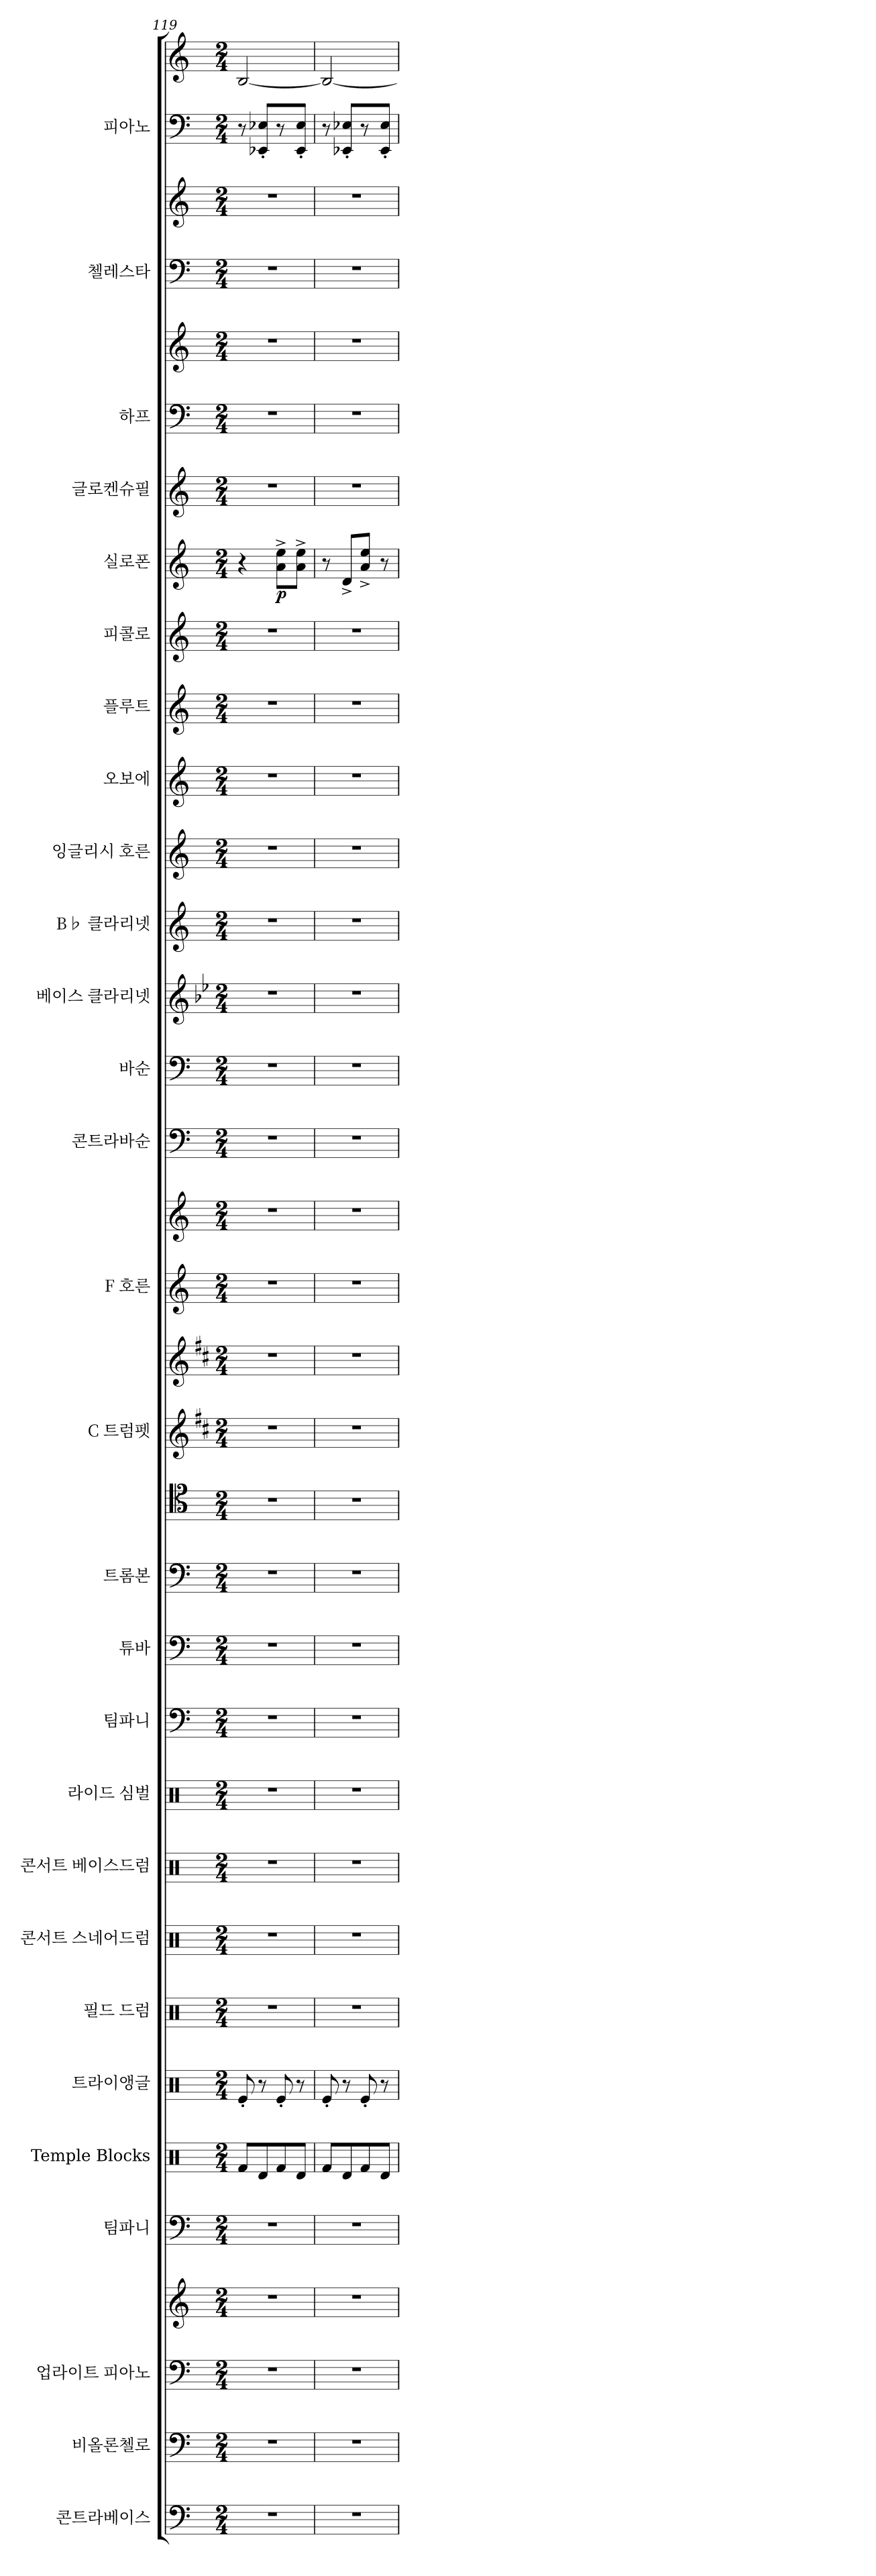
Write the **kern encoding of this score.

**kern	**kern	**kern	**kern	**kern	**kern	**kern	**kern	**kern	**kern	**kern	**kern	**kern	**kern	**kern	**kern	**kern	**kern	**kern	**kern	**kern	**kern	**kern	**kern	**kern	**kern	**kern	**kern	**dynam	**kern	**kern	**kern	**kern	**kern	**kern	**kern
*part28	*part27	*part26	*part26	*part25	*part24	*part23	*part22	*part21	*part20	*part19	*part18	*part17	*part16	*part16	*part15	*part15	*part14	*part14	*part13	*part12	*part11	*part10	*part9	*part8	*part7	*part6	*part5	*part5	*part4	*part3	*part3	*part2	*part2	*part1	*part1
*staff35	*staff34	*staff33	*staff32	*staff31	*staff30	*staff29	*staff28	*staff27	*staff26	*staff25	*staff24	*staff23	*staff22	*staff21	*staff20	*staff19	*staff18	*staff17	*staff16	*staff15	*staff14	*staff13	*staff12	*staff11	*staff10	*staff9	*staff8	*staff8	*staff7	*staff6	*staff5	*staff4	*staff3	*staff2	*staff1
*I"콘트라베이스	*I"비올론첼로	*I"업라이트 피아노	*	*I"팀파니	*I"Temple Blocks	*I"트라이앵글	*I"필드 드럼	*I"콘서트 스네어드럼	*I"콘서트 베이스드럼	*I"라이드 심벌	*I"팀파니	*I"튜바	*I"트롬본	*	*I"C 트럼펫	*	*I"F 호른	*	*I"콘트라바순	*I"바순	*I"베이스 클라리넷	*I"B♭ 클라리넷	*I"잉글리시 호른	*I"오보에	*I"플루트	*I"피콜로	*I"실로폰	*	*I"글로켄슈필	*I"하프	*	*I"첼레스타	*	*I"피아노	*
*	*	*	*	*	*I'Tmp. Bl.	*	*	*	*	*	*	*	*	*	*	*	*	*	*	*	*	*	*	*	*	*	*	*	*	*	*	*	*	*	*
*clefF4	*clefF4	*clefF4	*clefG2	*clefF4	*clefX	*clefX	*clefX	*clefX	*clefX	*clefX	*clefF4	*clefF4	*clefF4	*clefC4	*clefG2	*clefG2	*clefG2	*clefG2	*clefF4	*clefF4	*clefG2	*clefG2	*clefG2	*clefG2	*clefG2	*clefG2	*clefG2	*	*clefG2	*clefF4	*clefG2	*clefF4	*clefG2	*clefF4	*clefG2
*ITrd7c12	*	*	*	*	*	*	*	*	*	*	*	*	*	*	*ITrd1c2	*ITrd1c2	*ITrd4c7	*ITrd4c7	*ITrd7c12	*	*ITrd8c14	*ITrd1c2	*ITrd4c7	*	*	*ITrd-7c-12	*ITrd-7c-12	*	*ITrd-14c-24	*	*	*ITrd-7c-12	*ITrd-7c-12	*	*
*k[]	*k[]	*k[]	*k[]	*k[]	*k[]	*k[]	*k[]	*k[]	*k[]	*k[]	*k[]	*k[]	*k[]	*k[]	*k[]	*k[]	*k[b-]	*k[b-]	*k[]	*k[]	*k[b-e-]	*k[b-e-]	*k[b-]	*k[]	*k[]	*k[]	*k[]	*	*k[]	*k[]	*k[]	*k[]	*k[]	*k[]	*k[]
*M2/4	*M2/4	*M2/4	*M2/4	*M2/4	*M2/4	*M2/4	*M2/4	*M2/4	*M2/4	*M2/4	*M2/4	*M2/4	*M2/4	*M2/4	*M2/4	*M2/4	*M2/4	*M2/4	*M2/4	*M2/4	*M2/4	*M2/4	*M2/4	*M2/4	*M2/4	*M2/4	*M2/4	*	*M2/4	*M2/4	*M2/4	*M2/4	*M2/4	*M2/4	*M2/4
=119	=119	=119	=119	=119	=119	=119	=119	=119	=119	=119	=119	=119	=119	=119	=119	=119	=119	=119	=119	=119	=119	=119	=119	=119	=119	=119	=119	=119	=119	=119	=119	=119	=119	=119	=119
2r	2r	2r	2r	2r	8Rf/L	8Re'/	2r	2r	2r	2r	2r	2r	2r	2r	2r	2r	2r	2r	2r	2r	2r	2r	2r	2r	2r	2r	4r	.	2r	2r	2r	2r	2r	8r	[2B/
.	.	.	.	.	8Rd/	8r	.	.	.	.	.	.	.	.	.	.	.	.	.	.	.	.	.	.	.	.	.	.	.	.	.	.	.	8EE-X/' 8E-X/'L	.
!	!	!	!	!	!	!	!	!	!	!	!	!	!	!	!	!	!	!	!	!	!	!	!	!	!	!	!	!LO:DY:b	!	!	!	!	!	!	!
.	.	.	.	.	8Rf/	8Re'/	.	.	.	.	.	.	.	.	.	.	.	.	.	.	.	.	.	.	.	.	8aa\^ 8eee\^L	p	.	.	.	.	.	8r	.
.	.	.	.	.	8Rd/J	8r	.	.	.	.	.	.	.	.	.	.	.	.	.	.	.	.	.	.	.	.	8aa\^ 8eee\^J	.	.	.	.	.	.	8EE-/' 8E-/'J	.
=120	=120	=120	=120	=120	=120	=120	=120	=120	=120	=120	=120	=120	=120	=120	=120	=120	=120	=120	=120	=120	=120	=120	=120	=120	=120	=120	=120	=120	=120	=120	=120	=120	=120	=120	=120
2r	2r	2r	2r	2r	8Rf/L	8Re'/	2r	2r	2r	2r	2r	2r	2r	2r	2r	2r	2r	2r	2r	2r	2r	2r	2r	2r	2r	2r	8r	.	2r	2r	2r	2r	2r	8r	2B/_
.	.	.	.	.	8Rd/	8r	.	.	.	.	.	.	.	.	.	.	.	.	.	.	.	.	.	.	.	.	8dd^/L	.	.	.	.	.	.	8EE-X/' 8E-X/'L	.
.	.	.	.	.	8Rf/	8Re'/	.	.	.	.	.	.	.	.	.	.	.	.	.	.	.	.	.	.	.	.	8aa/^ 8eee/^J	.	.	.	.	.	.	8r	.
.	.	.	.	.	8Rd/J	8r	.	.	.	.	.	.	.	.	.	.	.	.	.	.	.	.	.	.	.	.	8r	.	.	.	.	.	.	8EE-/' 8E-/'J	.
=	=	=	=	=	=	=	=	=	=	=	=	=	=	=	=	=	=	=	=	=	=	=	=	=	=	=	=	=	=	=	=	=	=	=	=
*-	*-	*-	*-	*-	*-	*-	*-	*-	*-	*-	*-	*-	*-	*-	*-	*-	*-	*-	*-	*-	*-	*-	*-	*-	*-	*-	*-	*-	*-	*-	*-	*-	*-	*-	*-
